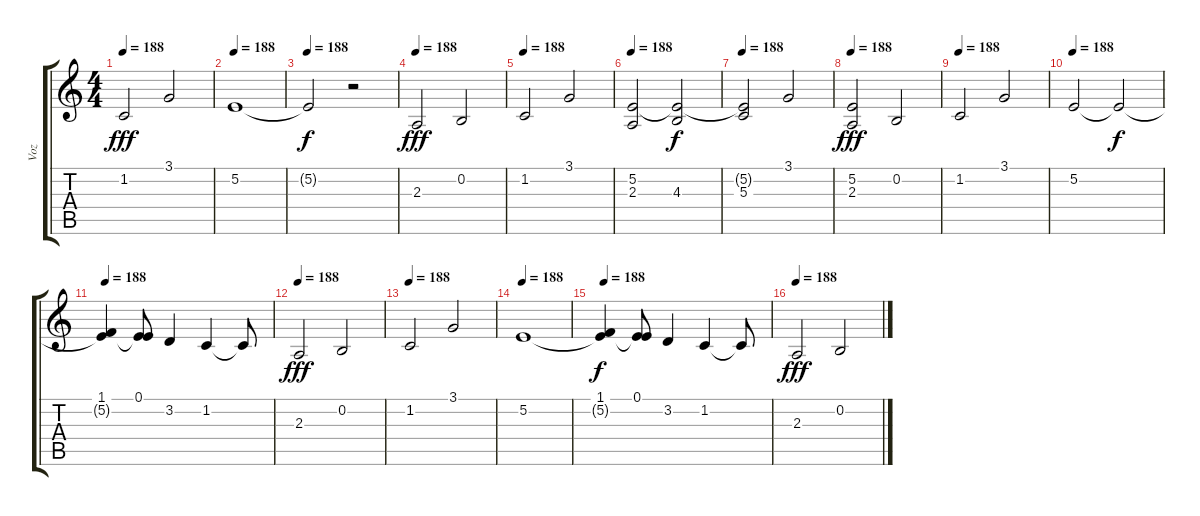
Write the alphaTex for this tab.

\track ("Voz" "Voz") {instrument lead1square}
\staff {score tabs}
\tuning (E4 B3 G3 D3 A2 E2) {hide}
\ts (4 4)
\tempo 188
\clef g2
\ks c
1.2.2{dy fff} 3.1.2 |
\tempo 188
5.2.1 |
\tempo 188
5.2{t}.2{dy f} r.2 |
\tempo 188
2.3.2{dy fff} 0.2.2 |
\tempo 188
1.2.2 3.1.2 |
\tempo 188
(5.2 2.3).2 (5.2{t} 4.3).2{dy f} |
\tempo 188
(5.2{t} 5.3).2 3.1.2 |
\tempo 188
(5.2 2.3).2{dy fff} 0.2.2 |
\tempo 188
1.2.2 3.1.2 |
\tempo 188
5.2.2 5.2{t}.2{dy f} |
\tempo 188
(1.1 5.2{t}).4 (0.1 5.2{t}).8 3.2.4 1.2.4 1.2{t}.8 |
\tempo 188
2.3.2{dy fff} 0.2.2 |
\tempo 188
1.2.2 3.1.2 |
\tempo 188
5.2.1 |
\tempo 188
(1.1 5.2{t}).4{dy f} (0.1 5.2{t}).8 3.2.4 1.2.4 1.2{t}.8 |
\tempo 188
2.3.2{dy fff} 0.2.2
